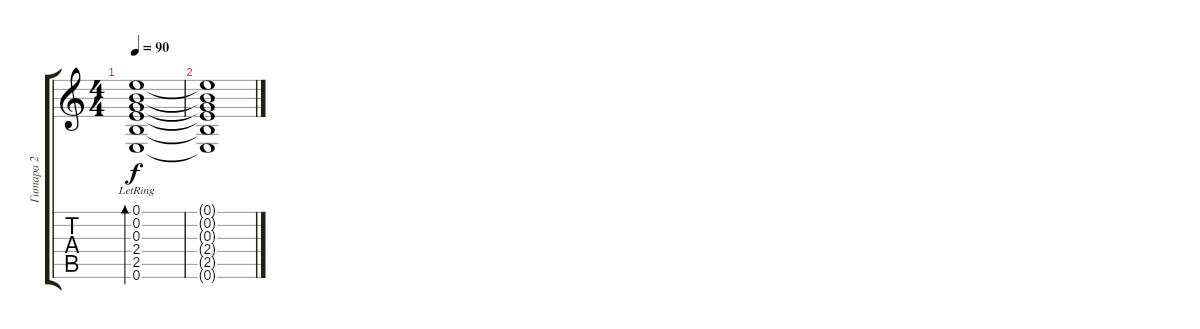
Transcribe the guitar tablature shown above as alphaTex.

\track ("Гитара 2" "Гитара 2") {instrument acousticguitarsteel}
\staff {score tabs}
\tuning (E4 B3 G3 D3 A2 E2) {hide}
\ts (4 4)
\tempo 90
\clef g2
\ks c
(0.1{lr} 0.2{lr} 0.3{lr} 2.4{lr} 2.5{lr} 0.6{lr}).1{bd 240 dy f} |
(0.1{t} 0.2{t} 0.3{t} 2.4{t} 2.5{t} 0.6{t}).1
